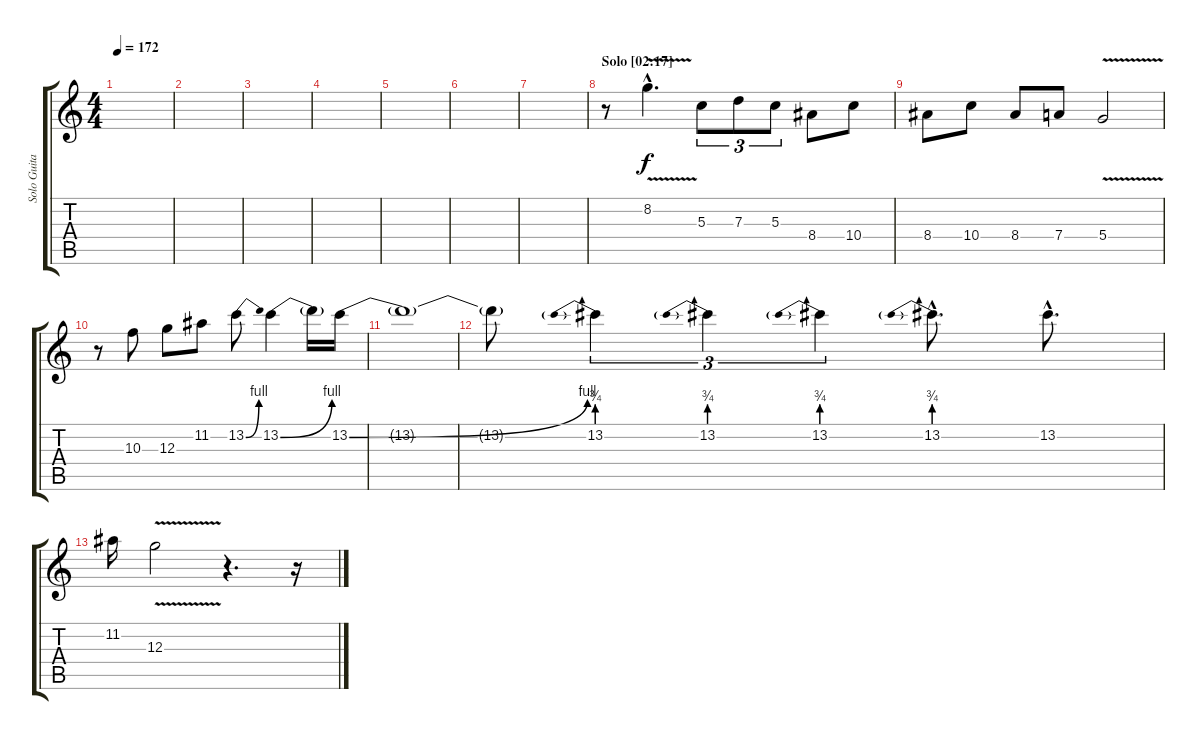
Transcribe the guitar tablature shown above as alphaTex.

\track ("Solo Guitar" "Solo Guita") {instrument overdrivenguitar}
\staff {score tabs}
\tuning (E4 B3 G3 D3 A2 E2) {hide}
\ts (4 4)
\tempo 172
\clef g2
\ks c
|
|
|
|
|
|
|
\section ("" "Solo [02:17]")
r.8 8.2{v hac}.4{d} 5.3.8{tu (3 2)} 7.3.8{tu (3 2)} 5.3.8{tu (3 2)} 8.4.8 10.4.8 |
8.4.8 10.4.8 8.4.8 7.4.8 5.4{v}.2 |
r.8 10.3.8 12.3.8 11.2.8 13.2{be (bend 0 0 60 4)}.8 13.2{be (bend 0 0 60 4)}.4 13.2{t}.16 13.2{be (bend 0 0 60 4)}.16 |
13.2{t}.1 |
13.2{t}.8 13.2{be (prebend 0 3 60 3)}.4{tu (3 2)} 13.2{be (prebend 0 3 60 3)}.4{tu (3 2)} 13.2{be (prebend 0 3 60 3)}.4{tu (3 2)} 13.2{be (prebend 0 3 60 3) hac}.8{d} 13.2{hac}.8{d} |
11.2.16 12.3{v}.2 r.4{d} r.16
